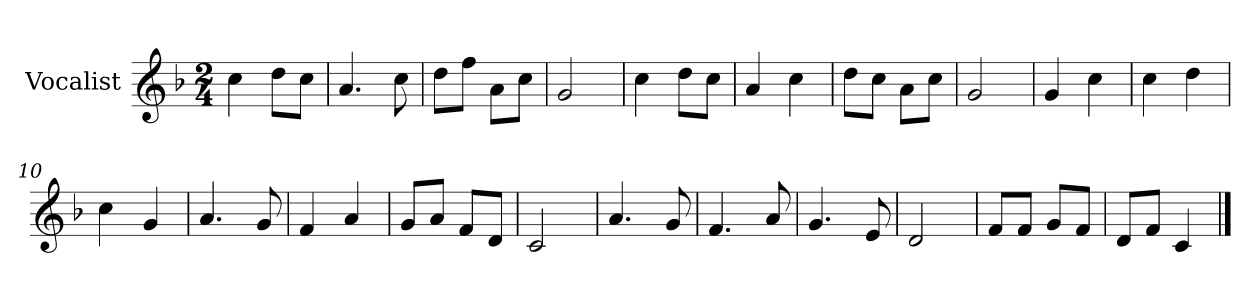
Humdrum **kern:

**kern
*part1
*staff1
*I"Vocalist
*k[b-]
*F:
*M2/4
=
4cc
8ddL
8ccJ
=1
4.a
8cc
=2
8ddL
8ffJ
8aL
8ccJ
=3
2g
=4
4cc
8ddL
8ccJ
=5
4a
4cc
=6
8ddL
8ccJ
8aL
8ccJ
=7
2g
=8
4g
4cc
=9
4cc
4dd
=10
4cc
4g
=11
4.a
8g
=12
4f
4a
=13
8gL
8aJ
8fL
8dJ
=14
2c
=15
4.a
8g
=16
4.f
8a
=17
4.g
8e
=18
2d
=19
8fL
8fJ
8gL
8fJ
=20
8dL
8fJ
4c
==
*-
